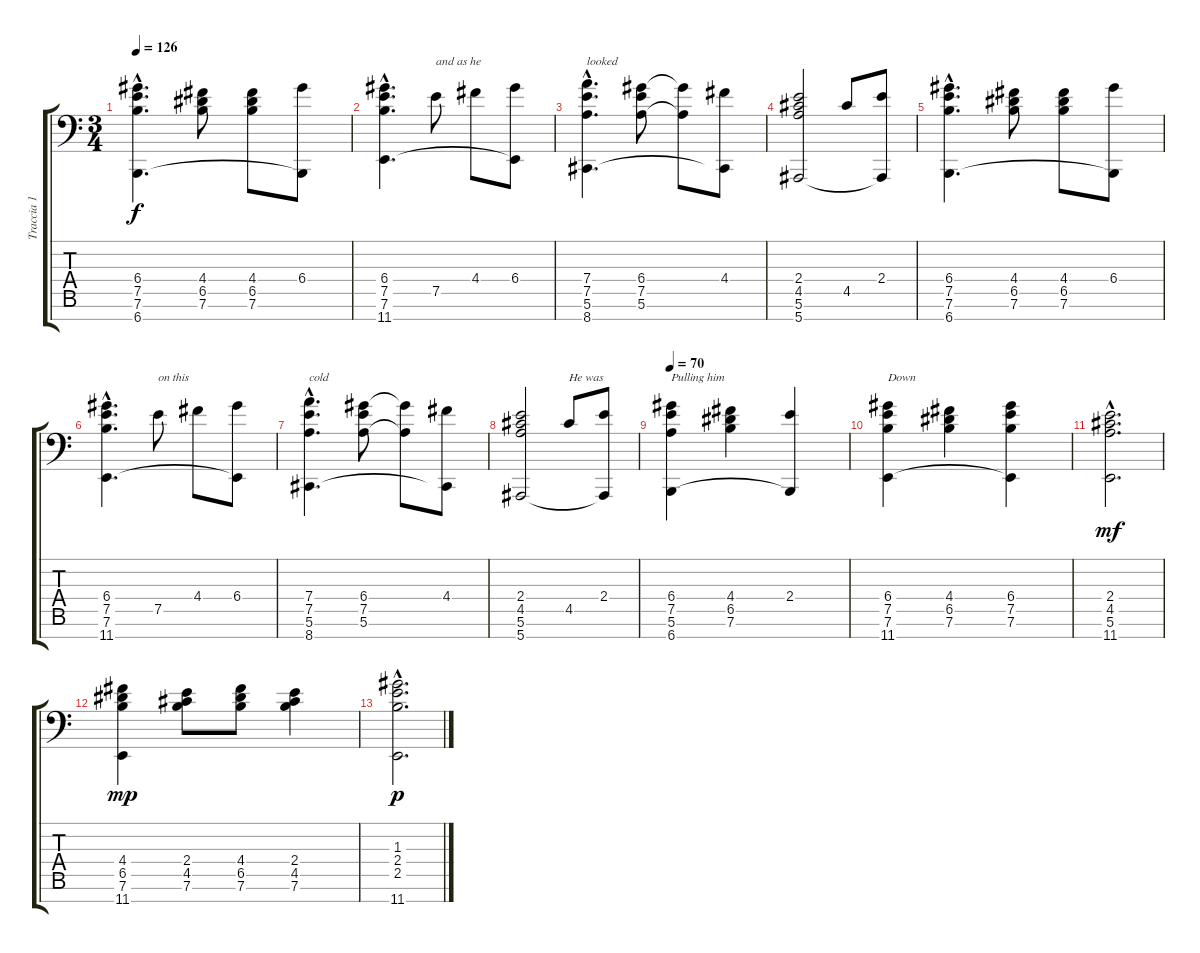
\track ("Traccia 1" "Traccia 1") {instrument acousticgrandpiano}
\staff {score tabs}
\tuning (E5 B4 G4 D4 A3 E3 F1) {hide}
\ts (3 4)
\tempo 126
\clef f4
\ks c
(6.4{hac} 7.5{hac} 7.6{hac} 6.7{hac}).4{d dy f} (4.4 6.5 7.6).8 (4.4 6.5 7.6).8 (6.4 6.7{t}).8 |
(6.4{hac} 7.5{hac} 7.6{hac} 11.7{hac}).4{d} 7.5.8{txt "and as he"} 4.4.8 (6.4 11.7{t}).8 |
(7.4{hac} 7.5{hac} 5.6{hac} 8.7{hac}).4{d txt "looked"} (6.4 7.5 5.6).8 (6.4{t} 5.6{t}).8 (4.4 8.7{t}).8 |
(2.4 4.5 5.6 5.7).2 4.5.8 (2.4 5.7{t}).8 |
(6.4{hac} 7.5{hac} 7.6{hac} 6.7{hac}).4{d} (4.4 6.5 7.6).8 (4.4 6.5 7.6).8 (6.4 6.7{t}).8 |
(6.4{hac} 7.5{hac} 7.6{hac} 11.7{hac}).4{d} 7.5.8{txt "on this"} 4.4.8 (6.4 11.7{t}).8 |
(7.4{hac} 7.5{hac} 5.6{hac} 8.7{hac}).4{d txt "cold"} (6.4 7.5 5.6).8 (6.4{t} 5.6{t}).8 (4.4 8.7{t}).8 |
(2.4 4.5 5.6 5.7).2 4.5.8{txt "He was"} (2.4 5.7{t}).8 |
\tempo 70
(6.4 7.5 5.6 6.7).4{txt "Pulling him"} (4.4 6.5 7.6).4 (2.4 6.7{t}).4 |
(6.4 7.5 7.6 11.7).4{txt "Down"} (4.4 6.5 7.6).4 (6.4 7.5 7.6 11.7{t}).4 |
(2.4{hac} 4.5{hac} 5.6{hac} 11.7{hac}).2{d dy mf} |
(4.4 6.5 7.6 11.7).4{dy mp} (2.4 4.5 7.6).8 (4.4 6.5 7.6).8 (2.4 4.5 7.6).4 |
(1.3{hac} 2.4{hac} 2.5{hac} 11.7{hac}).2{d dy p}
